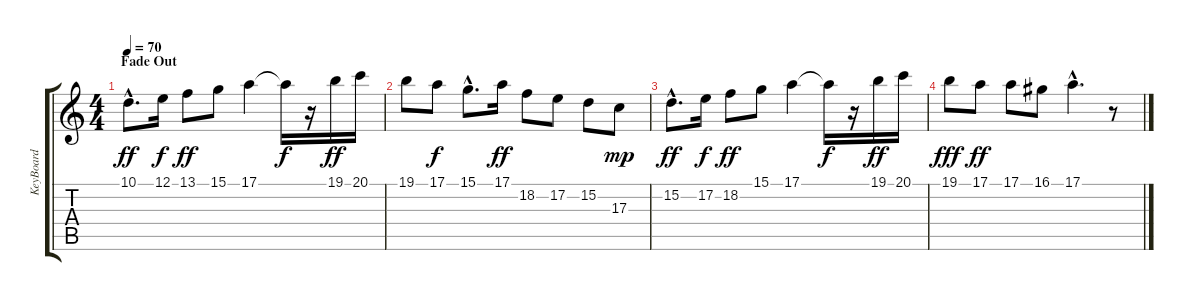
\track ("KeyBoard" "KeyBoard") {instrument recorder}
\staff {score tabs}
\tuning (E4 B3 G3 D3 A2 E2) {hide}
\ts (4 4)
\section ("" "Fade Out")
\tempo 70
\clef g2
\ks c
10.1{hac}.8{d dy ff volume 0} 12.1.16{dy f} 13.1.8{dy ff} 15.1.8 17.1.4 17.1{t}.16{dy f} r.16 19.1.16{dy ff} 20.1.16 |
19.1.8 17.1.8{dy f} 15.1{hac}.8{d} 17.1.16{dy ff} 18.2.8 17.2.8 15.2.8 17.3.8{dy mp} |
15.2{hac}.8{d dy ff} 17.2.16{dy f} 18.2.8{dy ff} 15.1.8 17.1.4 17.1{t}.16{dy f} r.16 19.1.16{dy ff} 20.1.16 |
19.1.8{dy fff} 17.1.8{dy ff} 17.1.8 16.1.8 17.1{hac}.4{d} r.8
